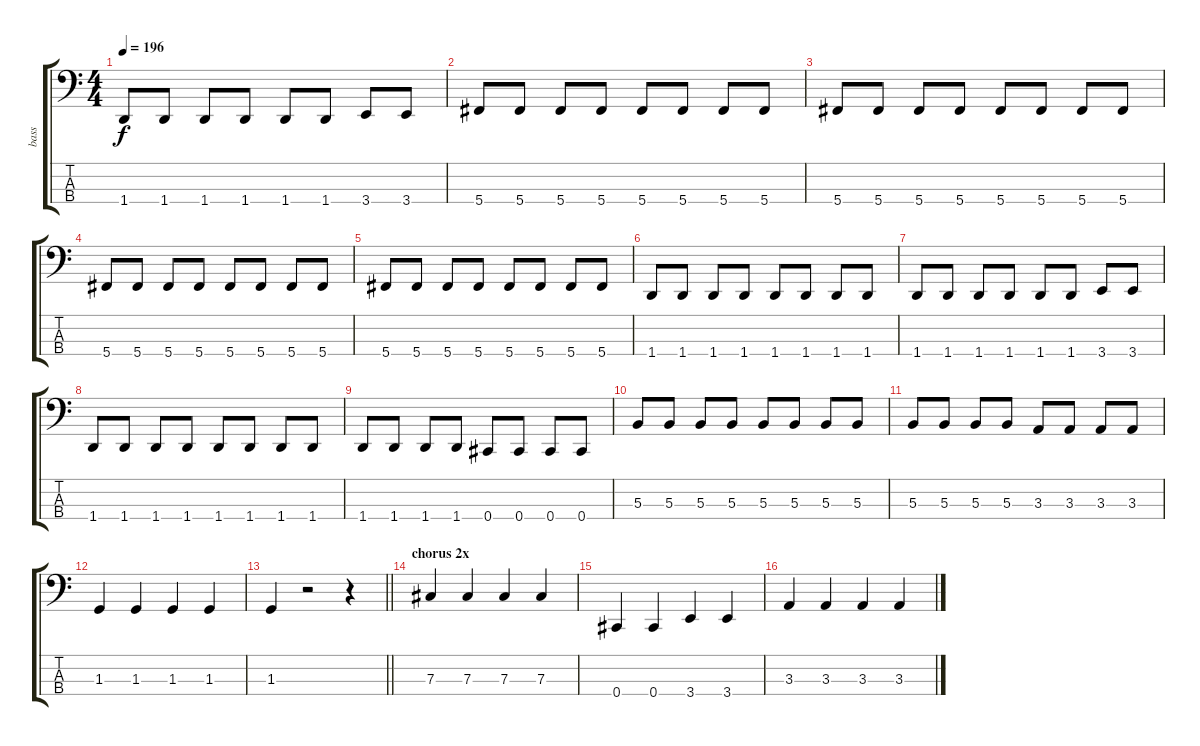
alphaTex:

\track ("bass" "bass") {instrument electricbasspick}
\staff {score tabs}
\tuning (E2 B1 Gb1 Db1) {hide}
\ts (4 4)
\tempo 196
\clef f4
\ks c
1.4.8{dy f} 1.4.8 1.4.8 1.4.8 1.4.8 1.4.8 3.4.8 3.4.8 |
5.4.8 5.4.8 5.4.8 5.4.8 5.4.8 5.4.8 5.4.8 5.4.8 |
5.4.8 5.4.8 5.4.8 5.4.8 5.4.8 5.4.8 5.4.8 5.4.8 |
5.4.8 5.4.8 5.4.8 5.4.8 5.4.8 5.4.8 5.4.8 5.4.8 |
5.4.8 5.4.8 5.4.8 5.4.8 5.4.8 5.4.8 5.4.8 5.4.8 |
1.4.8 1.4.8 1.4.8 1.4.8 1.4.8 1.4.8 1.4.8 1.4.8 |
1.4.8 1.4.8 1.4.8 1.4.8 1.4.8 1.4.8 3.4.8 3.4.8 |
1.4.8 1.4.8 1.4.8 1.4.8 1.4.8 1.4.8 1.4.8 1.4.8 |
1.4.8 1.4.8 1.4.8 1.4.8 0.4.8 0.4.8 0.4.8 0.4.8 |
5.3.8 5.3.8 5.3.8 5.3.8 5.3.8 5.3.8 5.3.8 5.3.8 |
5.3.8 5.3.8 5.3.8 5.3.8 3.3.8 3.3.8 3.3.8 3.3.8 |
1.3.4 1.3.4 1.3.4 1.3.4 |
\barLineRight lightlight
1.3.4 r.2 r.4 |
\section ("" "chorus 2x")
7.3.4 7.3.4 7.3.4 7.3.4 |
0.4.4 0.4.4 3.4.4 3.4.4 |
3.3.4 3.3.4 3.3.4 3.3.4
